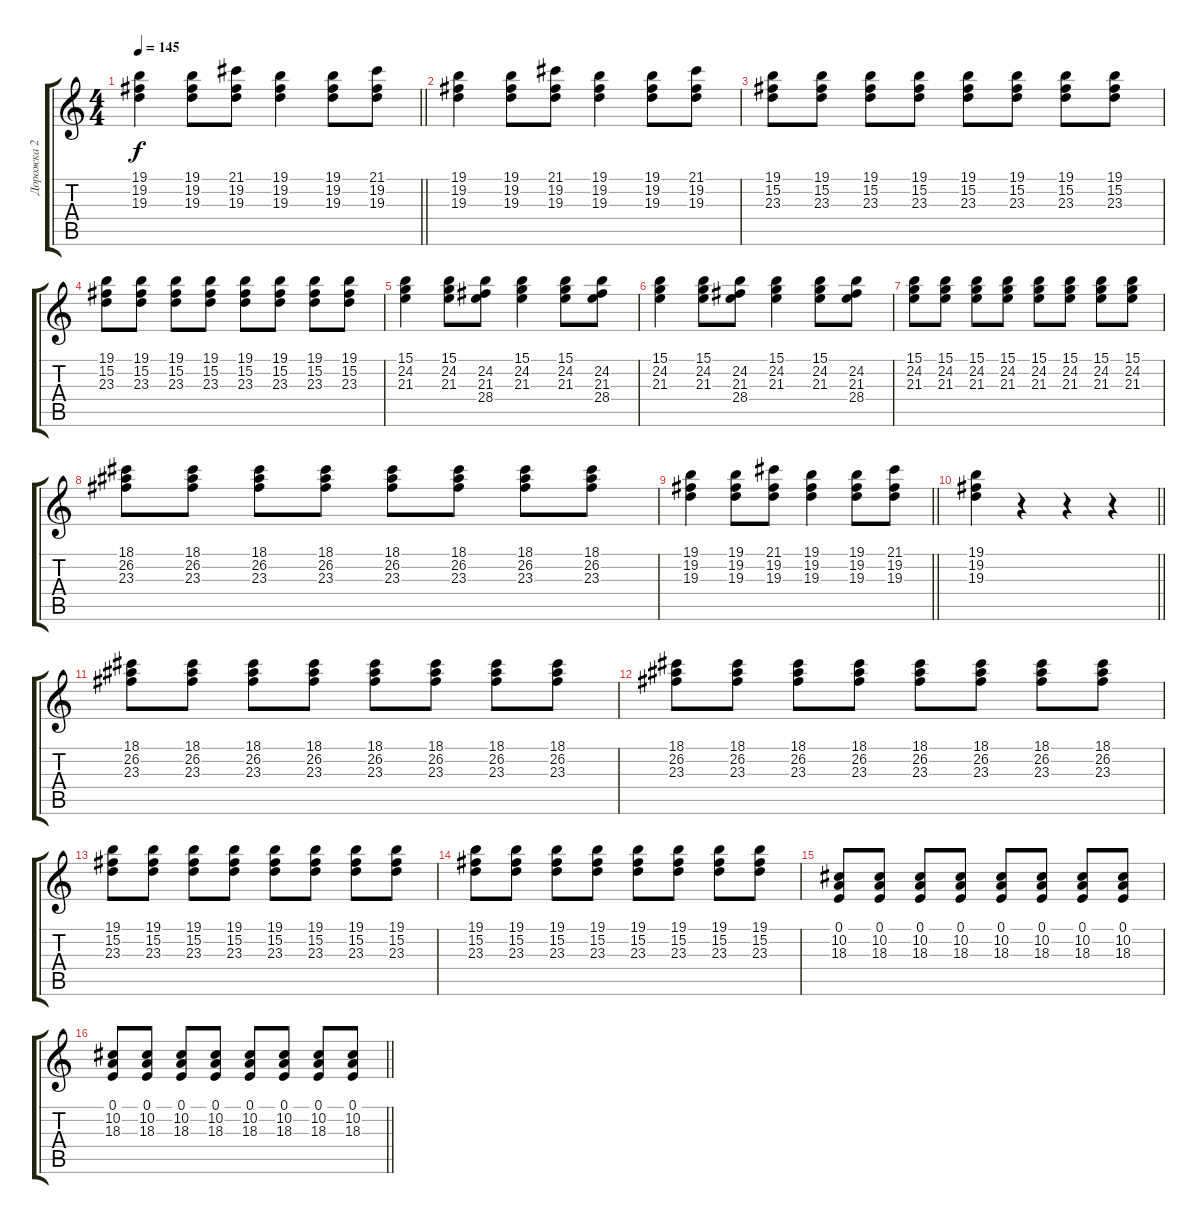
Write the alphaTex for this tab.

\track ("Дорожка 2" "Дорожка 2") {instrument harmonica}
\staff {score tabs}
\tuning (E4 B3 G3 D3 A2 E2) {hide}
\ts (4 4)
\tempo 145
\clef g2
\barLineRight lightlight
\ks c
(19.1 19.2 19.3).4{dy f} (19.1 19.2 19.3).8 (21.1 19.2 19.3).8 (19.1 19.2 19.3).4 (19.1 19.2 19.3).8 (21.1 19.2 19.3).8 |
(19.1 19.2 19.3).4 (19.1 19.2 19.3).8 (21.1 19.2 19.3).8 (19.1 19.2 19.3).4 (19.1 19.2 19.3).8 (21.1 19.2 19.3).8 |
(19.1 15.2 23.3).8 (19.1 15.2 23.3).8 (19.1 15.2 23.3).8 (19.1 15.2 23.3).8 (19.1 15.2 23.3).8 (19.1 15.2 23.3).8 (19.1 15.2 23.3).8 (19.1 15.2 23.3).8 |
(19.1 15.2 23.3).8 (19.1 15.2 23.3).8 (19.1 15.2 23.3).8 (19.1 15.2 23.3).8 (19.1 15.2 23.3).8 (19.1 15.2 23.3).8 (19.1 15.2 23.3).8 (19.1 15.2 23.3).8 |
(15.1 24.2 21.3).4 (15.1 24.2 21.3).8 (24.2 21.3 28.4).8 (15.1 24.2 21.3).4 (15.1 24.2 21.3).8 (24.2 21.3 28.4).8 |
(15.1 24.2 21.3).4 (15.1 24.2 21.3).8 (24.2 21.3 28.4).8 (15.1 24.2 21.3).4 (15.1 24.2 21.3).8 (24.2 21.3 28.4).8 |
(15.1 24.2 21.3).8 (15.1 24.2 21.3).8 (15.1 24.2 21.3).8 (15.1 24.2 21.3).8 (15.1 24.2 21.3).8 (15.1 24.2 21.3).8 (15.1 24.2 21.3).8 (15.1 24.2 21.3).8 |
(18.1 26.2 23.3).8 (18.1 26.2 23.3).8 (18.1 26.2 23.3).8 (18.1 26.2 23.3).8 (18.1 26.2 23.3).8 (18.1 26.2 23.3).8 (18.1 26.2 23.3).8 (18.1 26.2 23.3).8 |
\barLineRight lightlight
(19.1 19.2 19.3).4 (19.1 19.2 19.3).8 (21.1 19.2 19.3).8 (19.1 19.2 19.3).4 (19.1 19.2 19.3).8 (21.1 19.2 19.3).8 |
\barLineRight lightlight
(19.1 19.2 19.3).4 r.4 r.4 r.4 |
(18.1 26.2 23.3).8 (18.1 26.2 23.3).8 (18.1 26.2 23.3).8 (18.1 26.2 23.3).8 (18.1 26.2 23.3).8 (18.1 26.2 23.3).8 (18.1 26.2 23.3).8 (18.1 26.2 23.3).8 |
(18.1 26.2 23.3).8 (18.1 26.2 23.3).8 (18.1 26.2 23.3).8 (18.1 26.2 23.3).8 (18.1 26.2 23.3).8 (18.1 26.2 23.3).8 (18.1 26.2 23.3).8 (18.1 26.2 23.3).8 |
(19.1 15.2 23.3).8 (19.1 15.2 23.3).8 (19.1 15.2 23.3).8 (19.1 15.2 23.3).8 (19.1 15.2 23.3).8 (19.1 15.2 23.3).8 (19.1 15.2 23.3).8 (19.1 15.2 23.3).8 |
(19.1 15.2 23.3).8 (19.1 15.2 23.3).8 (19.1 15.2 23.3).8 (19.1 15.2 23.3).8 (19.1 15.2 23.3).8 (19.1 15.2 23.3).8 (19.1 15.2 23.3).8 (19.1 15.2 23.3).8 |
(0.1 10.2 18.3).8 (0.1 10.2 18.3).8 (0.1 10.2 18.3).8 (0.1 10.2 18.3).8 (0.1 10.2 18.3).8 (0.1 10.2 18.3).8 (0.1 10.2 18.3).8 (0.1 10.2 18.3).8 |
\barLineRight lightlight
(0.1 10.2 18.3).8 (0.1 10.2 18.3).8 (0.1 10.2 18.3).8 (0.1 10.2 18.3).8 (0.1 10.2 18.3).8 (0.1 10.2 18.3).8 (0.1 10.2 18.3).8 (0.1 10.2 18.3).8
